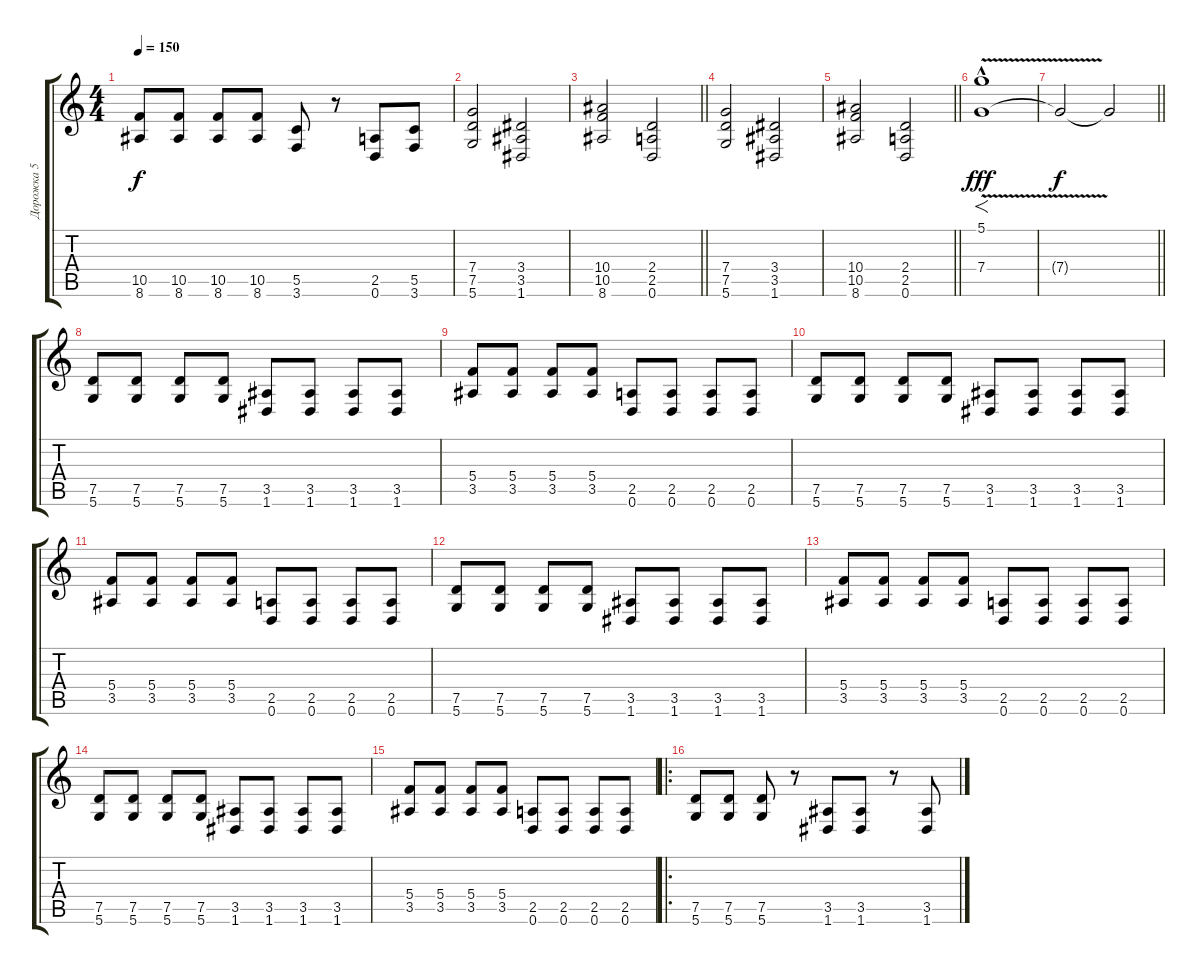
\track ("Дорожка 5" "Дорожка 5") {instrument distortionguitar}
\staff {score tabs}
\tuning (D4 A3 F3 C3 G2 D2) {hide}
\ts (4 4)
\tempo 150
\clef g2
\ks c
(10.5 8.6).8{dy f} (10.5 8.6).8 (10.5 8.6).8 (10.5 8.6).8 (5.5 3.6).8 r.8 (2.5 0.6).8 (5.5 3.6).8 |
(7.4 7.5 5.6).2{volume 11} (3.4 3.5 1.6).2 |
\barLineRight lightlight
(10.4 10.5 8.6).2 (2.4 2.5 0.6).2 |
(7.4 7.5 5.6).2{volume 0} (3.4 3.5 1.6).2 |
\barLineRight lightlight
(10.4 10.5 8.6).2 (2.4 2.5 0.6).2 |
(5.1{v} 7.4{v hac}).1{f dy fff volume 16} |
\barLineRight lightlight
7.4{t}.2{dy f} 7.4{t}.2 |
(7.5 5.6).8{volume 16} (7.5 5.6).8 (7.5 5.6).8 (7.5 5.6).8 (3.5 1.6).8 (3.5 1.6).8 (3.5 1.6).8 (3.5 1.6).8 |
(5.4 3.5).8 (5.4 3.5).8 (5.4 3.5).8 (5.4 3.5).8 (2.5 0.6).8 (2.5 0.6).8 (2.5 0.6).8 (2.5 0.6).8 |
(7.5 5.6).8 (7.5 5.6).8 (7.5 5.6).8 (7.5 5.6).8 (3.5 1.6).8 (3.5 1.6).8 (3.5 1.6).8 (3.5 1.6).8 |
(5.4 3.5).8 (5.4 3.5).8 (5.4 3.5).8 (5.4 3.5).8 (2.5 0.6).8 (2.5 0.6).8 (2.5 0.6).8 (2.5 0.6).8 |
(7.5 5.6).8{volume 16} (7.5 5.6).8 (7.5 5.6).8 (7.5 5.6).8 (3.5 1.6).8 (3.5 1.6).8 (3.5 1.6).8 (3.5 1.6).8 |
(5.4 3.5).8 (5.4 3.5).8 (5.4 3.5).8 (5.4 3.5).8 (2.5 0.6).8 (2.5 0.6).8 (2.5 0.6).8 (2.5 0.6).8 |
(7.5 5.6).8 (7.5 5.6).8 (7.5 5.6).8 (7.5 5.6).8 (3.5 1.6).8 (3.5 1.6).8 (3.5 1.6).8 (3.5 1.6).8 |
(5.4 3.5).8 (5.4 3.5).8 (5.4 3.5).8 (5.4 3.5).8 (2.5 0.6).8 (2.5 0.6).8 (2.5 0.6).8 (2.5 0.6).8 |
\ro
(7.5 5.6).8{volume 16} (7.5 5.6).8 (7.5 5.6).8 r.8 (3.5 1.6).8 (3.5 1.6).8 r.8 (3.5 1.6).8
